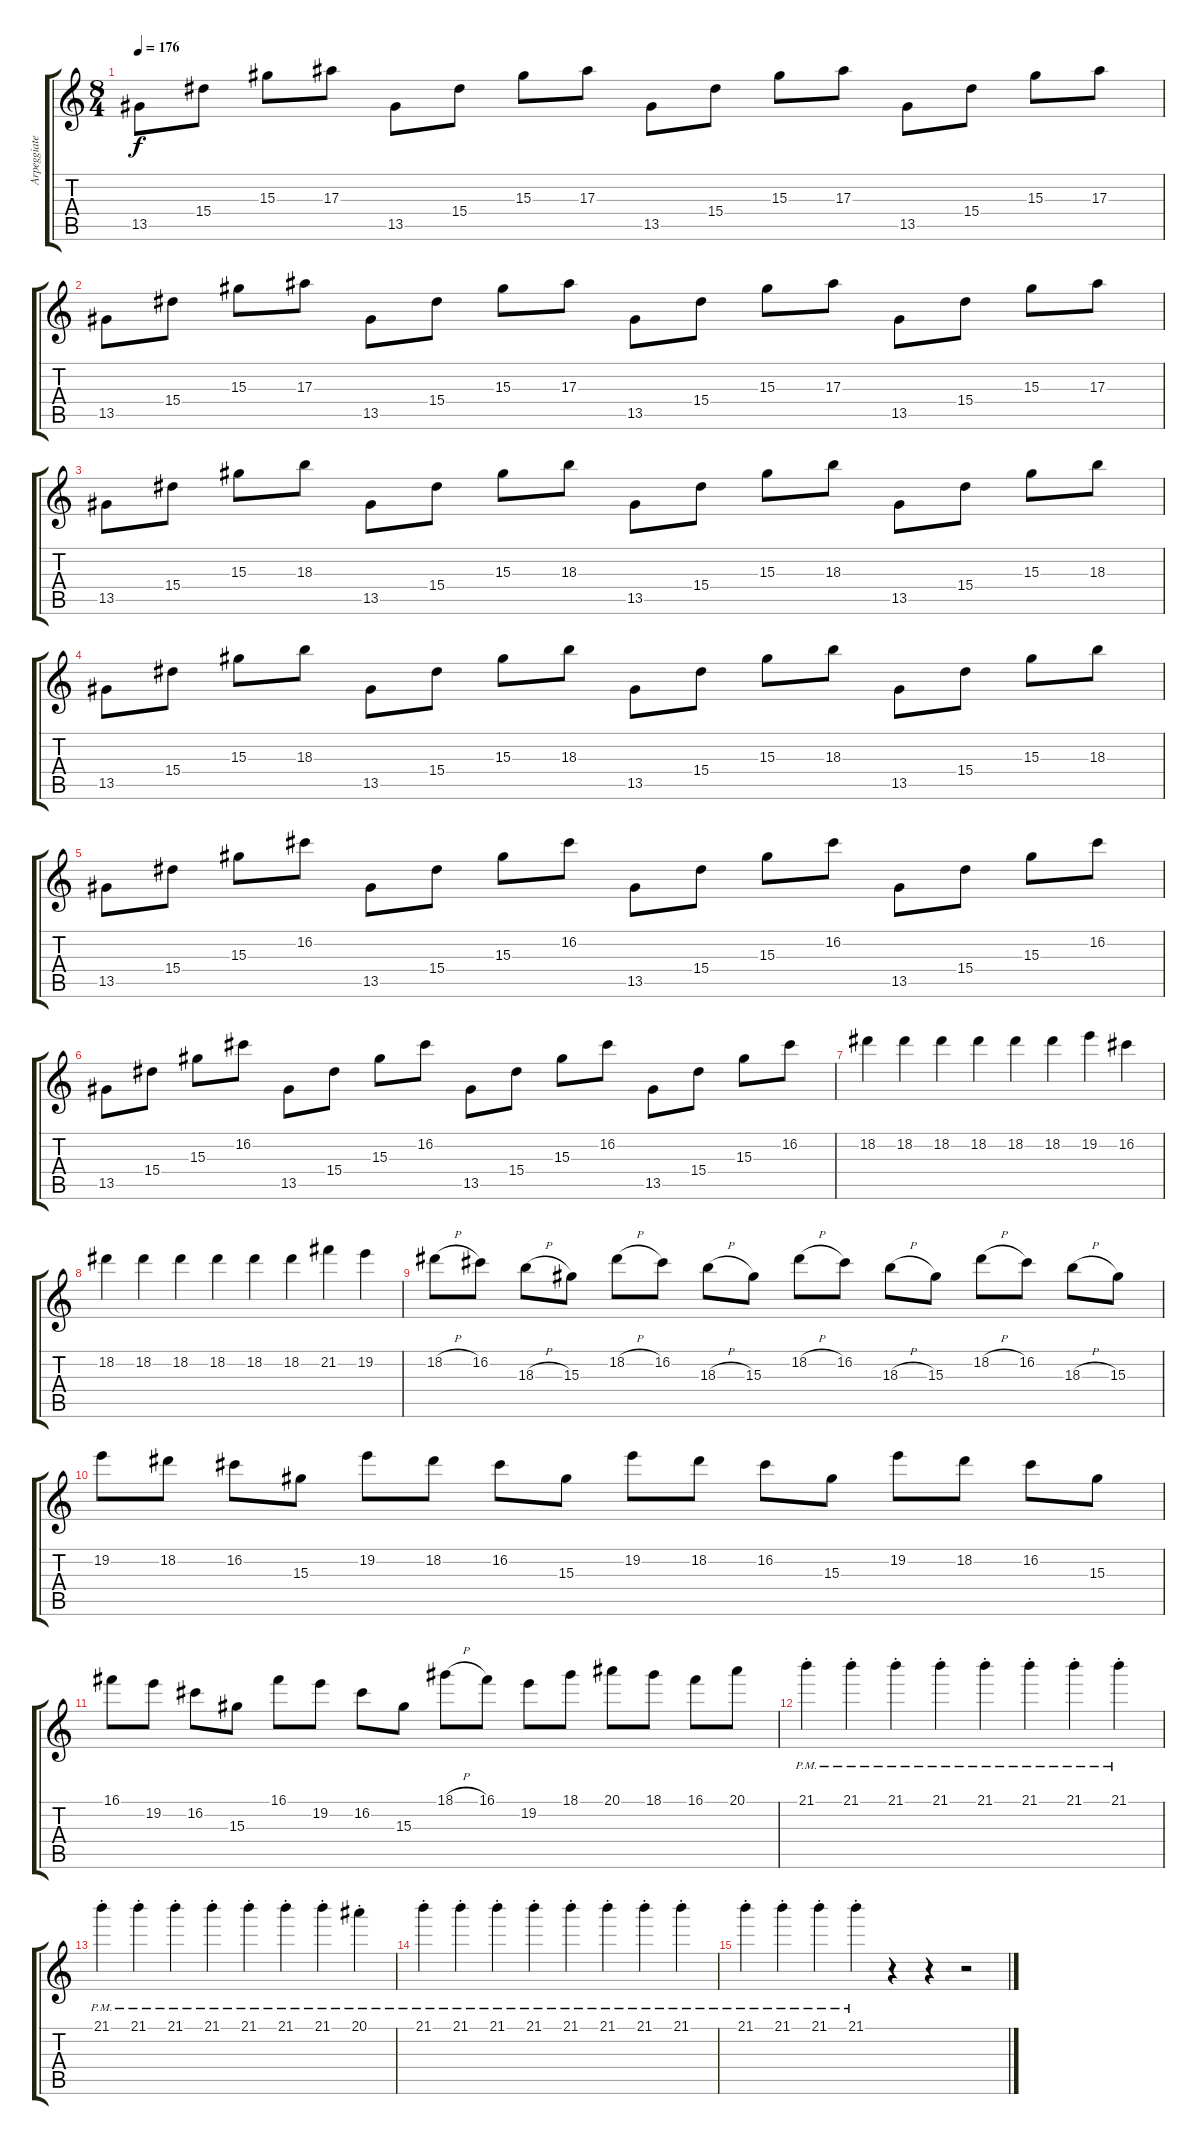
\track ("Arpeggiated Section" "Arpeggiate") {instrument overdrivenguitar}
\staff {score tabs}
\tuning (D4 A3 F3 C3 G2 C2) {hide}
\ts (8 4)
\tempo 176
\clef g2
\ks c
13.5.8{dy f} 15.4.8 15.3.8 17.3.8 13.5.8 15.4.8 15.3.8 17.3.8 13.5.8 15.4.8 15.3.8 17.3.8 13.5.8 15.4.8 15.3.8 17.3.8 |
13.5.8 15.4.8 15.3.8 17.3.8 13.5.8 15.4.8 15.3.8 17.3.8 13.5.8 15.4.8 15.3.8 17.3.8 13.5.8 15.4.8 15.3.8 17.3.8 |
13.5.8 15.4.8 15.3.8 18.3.8 13.5.8 15.4.8 15.3.8 18.3.8 13.5.8 15.4.8 15.3.8 18.3.8 13.5.8 15.4.8 15.3.8 18.3.8 |
13.5.8 15.4.8 15.3.8 18.3.8 13.5.8 15.4.8 15.3.8 18.3.8 13.5.8 15.4.8 15.3.8 18.3.8 13.5.8 15.4.8 15.3.8 18.3.8 |
13.5.8 15.4.8 15.3.8 16.2.8 13.5.8 15.4.8 15.3.8 16.2.8 13.5.8 15.4.8 15.3.8 16.2.8 13.5.8 15.4.8 15.3.8 16.2.8 |
13.5.8 15.4.8 15.3.8 16.2.8 13.5.8 15.4.8 15.3.8 16.2.8 13.5.8 15.4.8 15.3.8 16.2.8 13.5.8 15.4.8 15.3.8 16.2.8 |
18.2.4 18.2.4 18.2.4 18.2.4 18.2.4 18.2.4 19.2.4 16.2.4 |
18.2.4 18.2.4 18.2.4 18.2.4 18.2.4 18.2.4 21.2.4 19.2.4 |
18.2{h}.8 16.2.8 18.3{h}.8 15.3.8 18.2{h}.8 16.2.8 18.3{h}.8 15.3.8 18.2{h}.8 16.2.8 18.3{h}.8 15.3.8 18.2{h}.8 16.2.8 18.3{h}.8 15.3.8 |
19.2.8 18.2.8 16.2.8 15.3.8 19.2.8 18.2.8 16.2.8 15.3.8 19.2.8 18.2.8 16.2.8 15.3.8 19.2.8 18.2.8 16.2.8 15.3.8 |
16.1.8 19.2.8 16.2.8 15.3.8 16.1.8 19.2.8 16.2.8 15.3.8 18.1{h}.8 16.1.8 19.2.8 18.1.8 20.1.8 18.1.8 16.1.8 20.1.8 |
21.1{pm st}.4 21.1{pm st}.4 21.1{pm st}.4 21.1{pm st}.4 21.1{pm st}.4 21.1{pm st}.4 21.1{pm st}.4 21.1{pm st}.4 |
21.1{pm st}.4 21.1{pm st}.4 21.1{pm st}.4 21.1{pm st}.4 21.1{pm st}.4 21.1{pm st}.4 21.1{pm st}.4 20.1{pm st}.4 |
21.1{pm st}.4 21.1{pm st}.4 21.1{pm st}.4 21.1{pm st}.4 21.1{pm st}.4 21.1{pm st}.4 21.1{pm st}.4 21.1{pm st}.4 |
21.1{pm st}.4 21.1{pm st}.4 21.1{pm st}.4 21.1{pm st}.4 r.4 r.4 r.2
